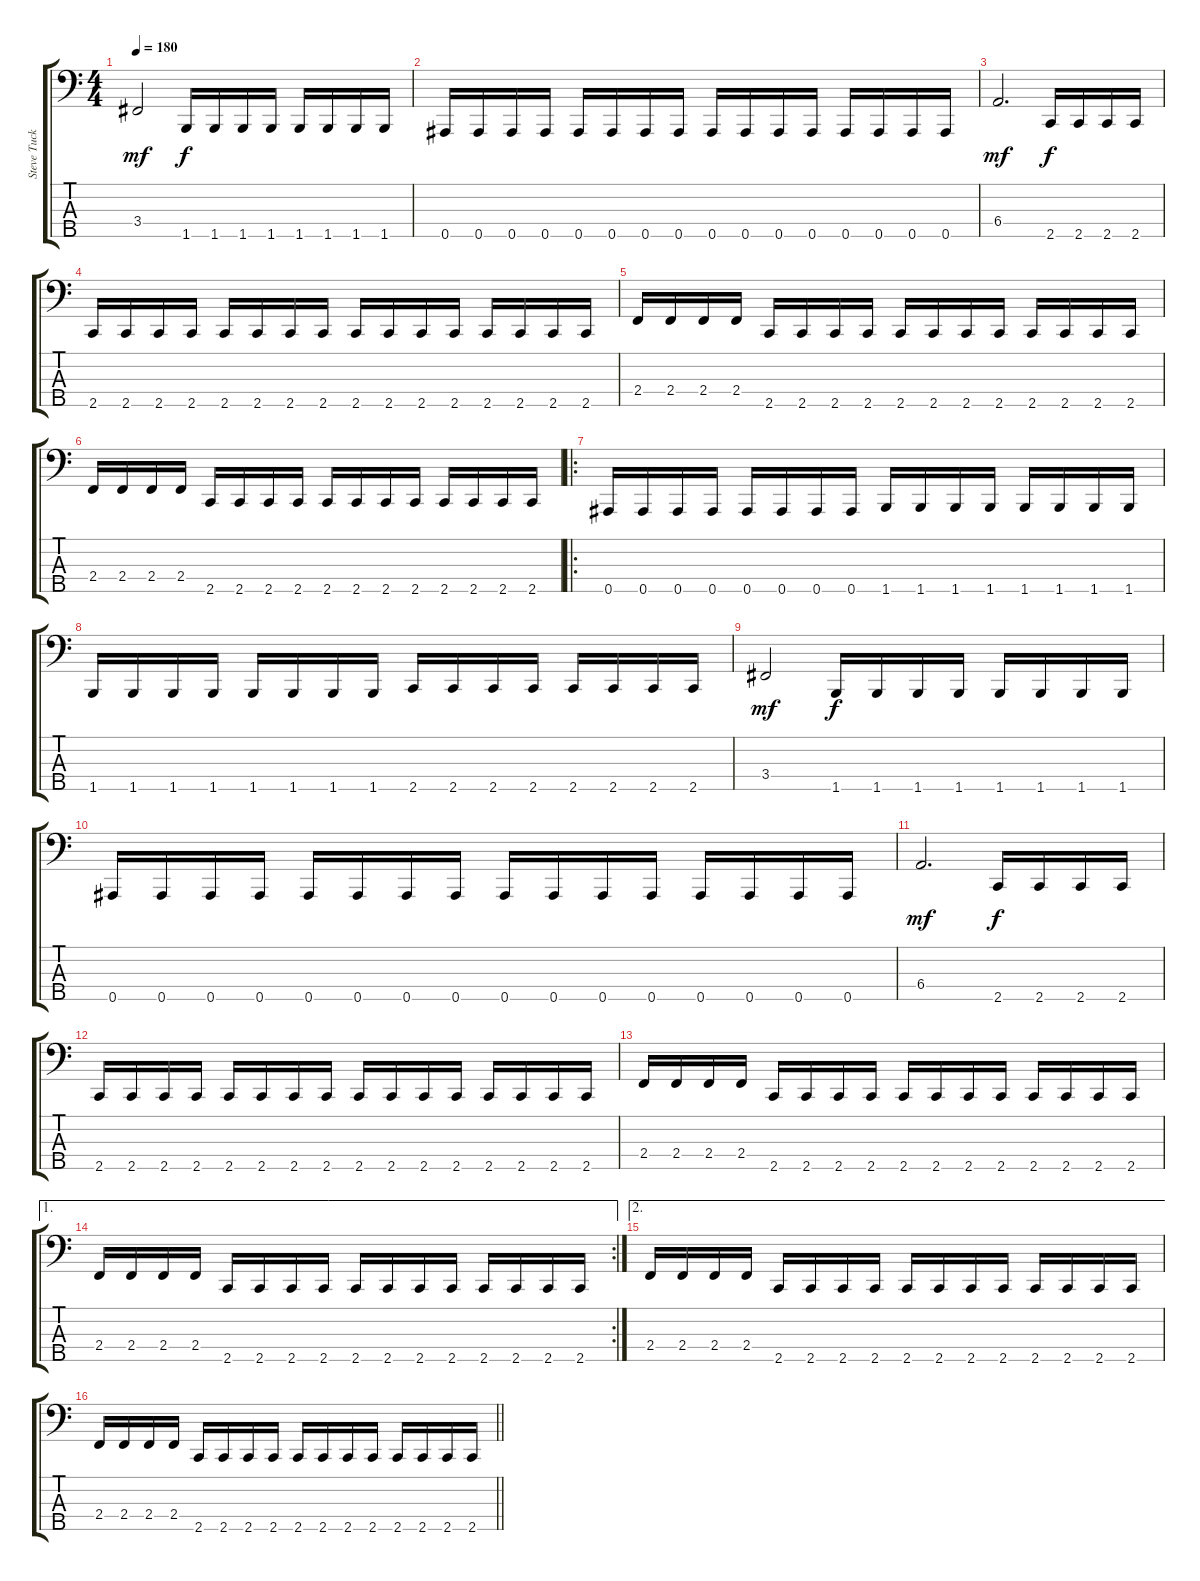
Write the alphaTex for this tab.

\track ("Steve Tucker" "Steve Tuck") {instrument electricbasspick}
\staff {score tabs}
\tuning (Gb2 Db2 Ab1 Eb1 Bb0) {hide}
\ts (4 4)
\tempo 180
\clef f4
\ks c
3.4.2{dy mf} 1.5.16{dy f} 1.5.16 1.5.16 1.5.16 1.5.16 1.5.16 1.5.16 1.5.16 |
0.5.16 0.5.16 0.5.16 0.5.16 0.5.16 0.5.16 0.5.16 0.5.16 0.5.16 0.5.16 0.5.16 0.5.16 0.5.16 0.5.16 0.5.16 0.5.16 |
6.4.2{d dy mf} 2.5.16{dy f} 2.5.16 2.5.16 2.5.16 |
2.5.16 2.5.16 2.5.16 2.5.16 2.5.16 2.5.16 2.5.16 2.5.16 2.5.16 2.5.16 2.5.16 2.5.16 2.5.16 2.5.16 2.5.16 2.5.16 |
2.4.16 2.4.16 2.4.16 2.4.16 2.5.16 2.5.16 2.5.16 2.5.16 2.5.16 2.5.16 2.5.16 2.5.16 2.5.16 2.5.16 2.5.16 2.5.16 |
2.4.16 2.4.16 2.4.16 2.4.16 2.5.16 2.5.16 2.5.16 2.5.16 2.5.16 2.5.16 2.5.16 2.5.16 2.5.16 2.5.16 2.5.16 2.5.16 |
\ro
0.5.16 0.5.16 0.5.16 0.5.16 0.5.16 0.5.16 0.5.16 0.5.16 1.5.16 1.5.16 1.5.16 1.5.16 1.5.16 1.5.16 1.5.16 1.5.16 |
1.5.16 1.5.16 1.5.16 1.5.16 1.5.16 1.5.16 1.5.16 1.5.16 2.5.16 2.5.16 2.5.16 2.5.16 2.5.16 2.5.16 2.5.16 2.5.16 |
3.4.2{dy mf} 1.5.16{dy f} 1.5.16 1.5.16 1.5.16 1.5.16 1.5.16 1.5.16 1.5.16 |
0.5.16 0.5.16 0.5.16 0.5.16 0.5.16 0.5.16 0.5.16 0.5.16 0.5.16 0.5.16 0.5.16 0.5.16 0.5.16 0.5.16 0.5.16 0.5.16 |
6.4.2{d dy mf} 2.5.16{dy f} 2.5.16 2.5.16 2.5.16 |
2.5.16 2.5.16 2.5.16 2.5.16 2.5.16 2.5.16 2.5.16 2.5.16 2.5.16 2.5.16 2.5.16 2.5.16 2.5.16 2.5.16 2.5.16 2.5.16 |
2.4.16 2.4.16 2.4.16 2.4.16 2.5.16 2.5.16 2.5.16 2.5.16 2.5.16 2.5.16 2.5.16 2.5.16 2.5.16 2.5.16 2.5.16 2.5.16 |
\ae 1
\rc 2
2.4.16 2.4.16 2.4.16 2.4.16 2.5.16 2.5.16 2.5.16 2.5.16 2.5.16 2.5.16 2.5.16 2.5.16 2.5.16 2.5.16 2.5.16 2.5.16 |
\ae 2
2.4.16 2.4.16 2.4.16 2.4.16 2.5.16 2.5.16 2.5.16 2.5.16 2.5.16 2.5.16 2.5.16 2.5.16 2.5.16 2.5.16 2.5.16 2.5.16 |
\barLineRight lightlight
2.4.16 2.4.16 2.4.16 2.4.16 2.5.16 2.5.16 2.5.16 2.5.16 2.5.16 2.5.16 2.5.16 2.5.16 2.5.16 2.5.16 2.5.16 2.5.16
